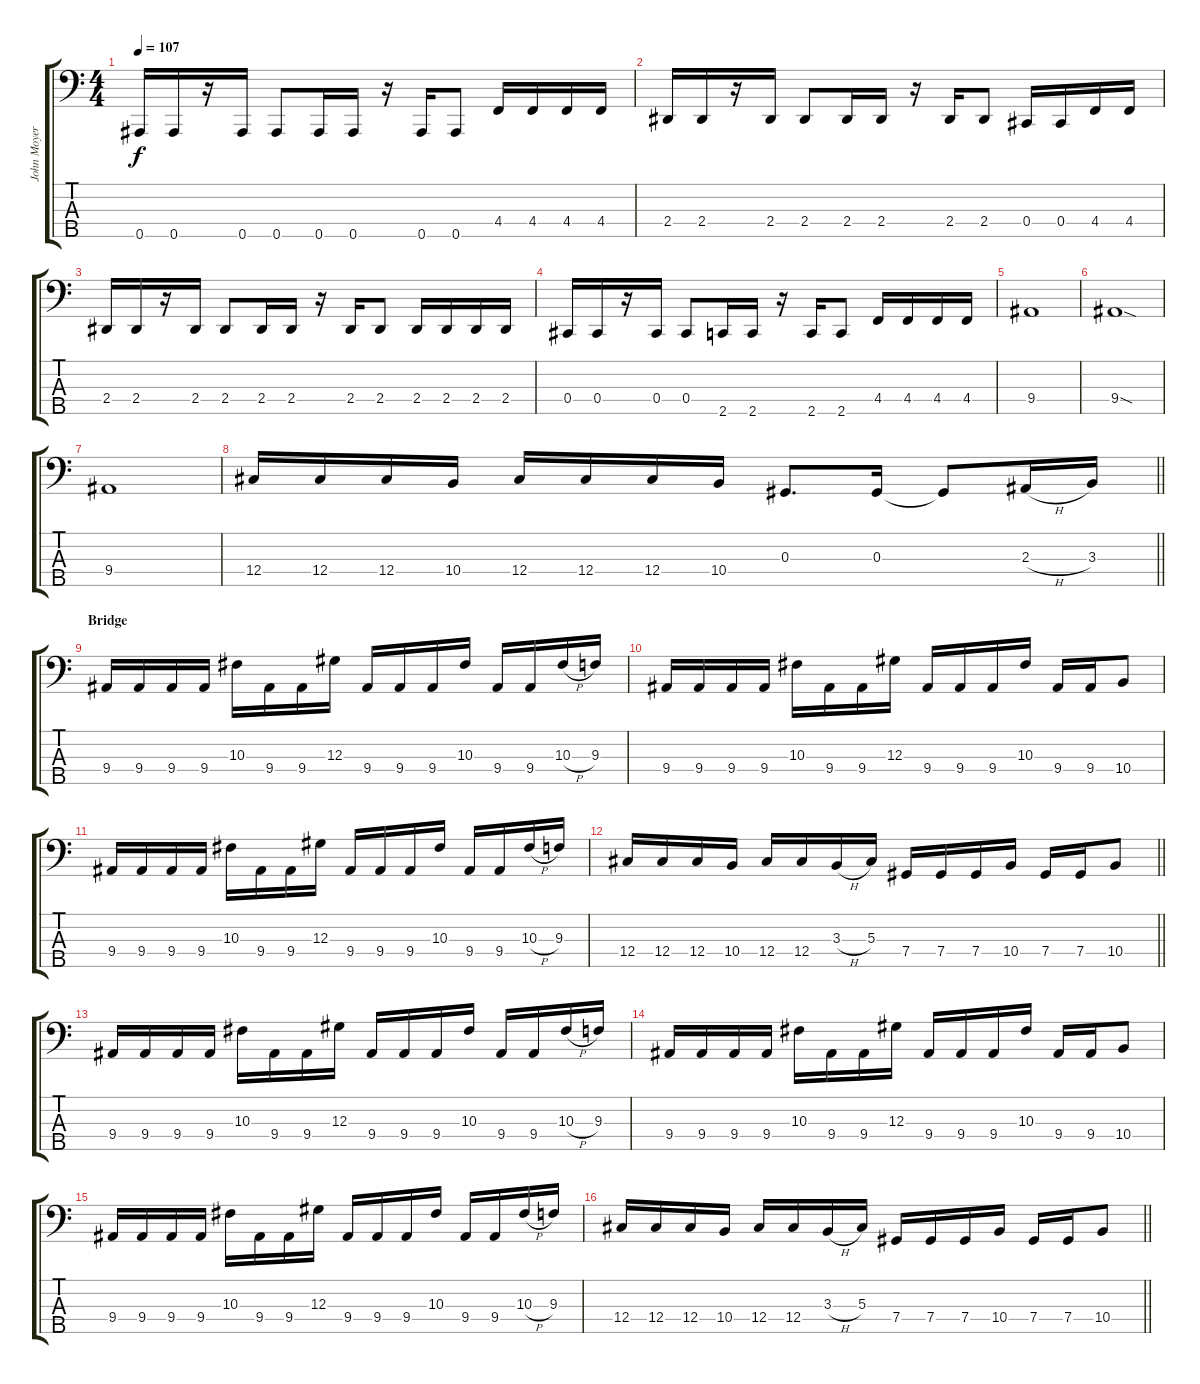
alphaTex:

\track ("John Moyer" "John Moyer") {instrument electricbasspick}
\staff {score tabs}
\tuning (Gb2 Db2 Ab1 Db1 Bb0) {hide}
\ts (4 4)
\tempo 107
\clef f4
\ks c
0.5.16{dy f} 0.5.16 r.16 0.5.16 0.5.8 0.5.16 0.5.16 r.16 0.5.16 0.5.8 4.4.16 4.4.16 4.4.16 4.4.16 |
2.4.16 2.4.16 r.16 2.4.16 2.4.8 2.4.16 2.4.16 r.16 2.4.16 2.4.8 0.4.16 0.4.16 4.4.16 4.4.16 |
2.4.16 2.4.16 r.16 2.4.16 2.4.8 2.4.16 2.4.16 r.16 2.4.16 2.4.8 2.4.16 2.4.16 2.4.16 2.4.16 |
0.4.16 0.4.16 r.16 0.4.16 0.4.8 2.5.16 2.5.16 r.16 2.5.16 2.5.8 4.4.16 4.4.16 4.4.16 4.4.16 |
9.4.1 |
9.4{sod}.1 |
9.4.1 |
\barLineRight lightlight
12.4.16 12.4.16 12.4.16 10.4.16 12.4.16 12.4.16 12.4.16 10.4.16 0.3.8{d} 0.3.16 0.3{t}.8 2.3{h}.16 3.3.16 |
\section ("" "Bridge")
9.4.16 9.4.16 9.4.16 9.4.16 10.3.16 9.4.16 9.4.16 12.3.16 9.4.16 9.4.16 9.4.16 10.3.16 9.4.16 9.4.16 10.3{h}.16 9.3.16 |
9.4.16 9.4.16 9.4.16 9.4.16 10.3.16 9.4.16 9.4.16 12.3.16 9.4.16 9.4.16 9.4.16 10.3.16 9.4.16 9.4.16 10.4.8 |
9.4.16 9.4.16 9.4.16 9.4.16 10.3.16 9.4.16 9.4.16 12.3.16 9.4.16 9.4.16 9.4.16 10.3.16 9.4.16 9.4.16 10.3{h}.16 9.3.16 |
\barLineRight lightlight
12.4.16 12.4.16 12.4.16 10.4.16 12.4.16 12.4.16 3.3{h}.16 5.3.16 7.4.16 7.4.16 7.4.16 10.4.16 7.4.16 7.4.16 10.4.8 |
9.4.16 9.4.16 9.4.16 9.4.16 10.3.16 9.4.16 9.4.16 12.3.16 9.4.16 9.4.16 9.4.16 10.3.16 9.4.16 9.4.16 10.3{h}.16 9.3.16 |
9.4.16 9.4.16 9.4.16 9.4.16 10.3.16 9.4.16 9.4.16 12.3.16 9.4.16 9.4.16 9.4.16 10.3.16 9.4.16 9.4.16 10.4.8 |
9.4.16 9.4.16 9.4.16 9.4.16 10.3.16 9.4.16 9.4.16 12.3.16 9.4.16 9.4.16 9.4.16 10.3.16 9.4.16 9.4.16 10.3{h}.16 9.3.16 |
\barLineRight lightlight
12.4.16 12.4.16 12.4.16 10.4.16 12.4.16 12.4.16 3.3{h}.16 5.3.16 7.4.16 7.4.16 7.4.16 10.4.16 7.4.16 7.4.16 10.4.8
